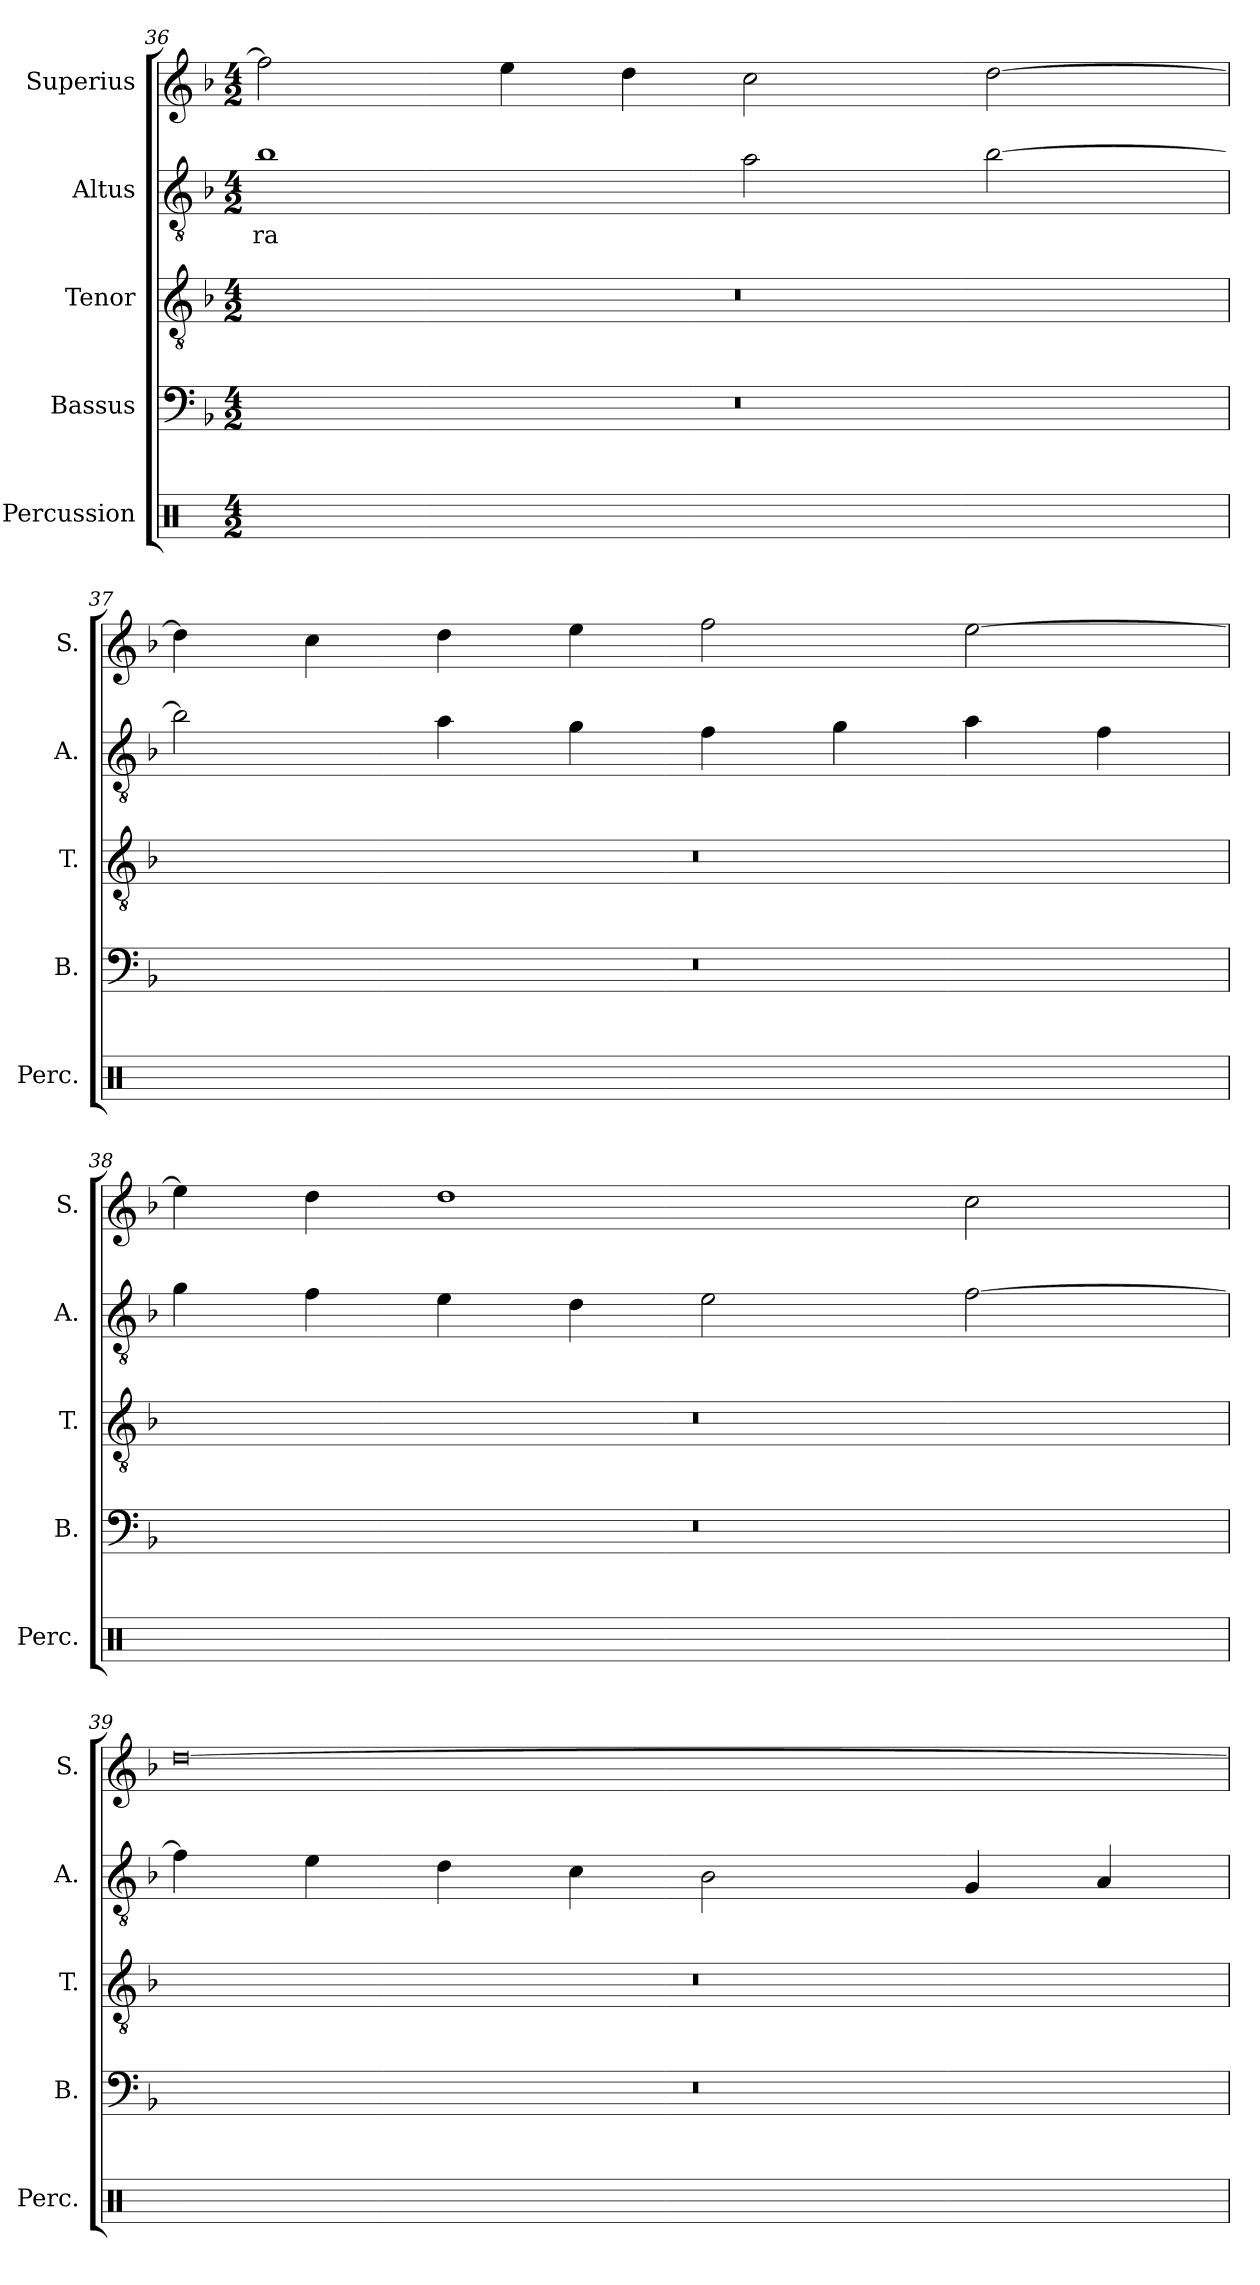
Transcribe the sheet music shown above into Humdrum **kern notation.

**kern	**kern	**kern	**kern	**text	**kern
*part5	*part4	*part3	*part2	*part2	*part1
*staff5	*staff4	*staff3	*staff2	*staff2	*staff1
*I"Percussion	*I"Bassus	*I"Tenor	*I"Altus	*	*I"Superius
*I'Perc.	*I'B.	*I'T.	*I'A.	*	*I'S.
!!LO:LB:g=z
*clefX	*clefF4	*clefGv2	*clefGv2	*	*clefG2
*	*	*ITrd7c12	*ITrd7c12	*	*
*k[]	*k[b-]	*k[b-]	*k[b-]	*	*k[b-]
*C:	*F:	*F:	*F:	*	*F:
*M4/2	*M4/2	*M4/2	*M4/2	*	*M4/2
=36	=36	=36	=36	=36	=36
!	!LO:N:vis=1	!LO:N:vis=1	!	!	!
!	!	!	!	!LO:LY:b:color=#000000	!
16Rei/LLyy	0r	0r	1B-i	-ra	2ffi\]
16Rei/yy	.	.	.	.	.
16Rei/yy	.	.	.	.	.
16Rei/JJyy	.	.	.	.	.
16Rei/LLyy	.	.	.	.	.
16Rei/yy	.	.	.	.	.
16Rei/yy	.	.	.	.	.
16Rei/JJyy	.	.	.	.	.
16Rei/LLyy	.	.	.	.	4eei\
16Rei/yy	.	.	.	.	.
16Rei/yy	.	.	.	.	.
16Rei/JJyy	.	.	.	.	.
16Rei/LLyy	.	.	.	.	4ddi\
16Rei/yy	.	.	.	.	.
16Rei/yy	.	.	.	.	.
16Rei/JJyy	.	.	.	.	.
16Rei/LLyy	.	.	2Ai\	.	2cci\
16Rei/yy	.	.	.	.	.
16Rei/yy	.	.	.	.	.
16Rei/JJyy	.	.	.	.	.
16Rei/LLyy	.	.	.	.	.
16Rei/yy	.	.	.	.	.
16Rei/yy	.	.	.	.	.
16Rei/JJyy	.	.	.	.	.
16Rei/LLyy	.	.	[>2B-i\	.	[>2ddi\
16Rei/yy	.	.	.	.	.
16Rei/yy	.	.	.	.	.
16Rei/JJyy	.	.	.	.	.
16Rei/LLyy	.	.	.	.	.
16Rei/yy	.	.	.	.	.
16Rei/yy	.	.	.	.	.
16Rei/JJyy	.	.	.	.	.
=37	=37	=37	=37	=37	=37
!	!LO:N:vis=1	!LO:N:vis=1	!	!	!
16Rei/LLyy	0r	0r	2B-i\]	.	4ddi\]
16Rei/yy	.	.	.	.	.
16Rei/yy	.	.	.	.	.
16Rei/JJyy	.	.	.	.	.
16Rei/LLyy	.	.	.	.	4cci\
16Rei/yy	.	.	.	.	.
16Rei/yy	.	.	.	.	.
16Rei/JJyy	.	.	.	.	.
16Rei/LLyy	.	.	4Ai\	.	4ddi\
16Rei/yy	.	.	.	.	.
16Rei/yy	.	.	.	.	.
16Rei/JJyy	.	.	.	.	.
16Rei/LLyy	.	.	4Gi\	.	4eei\
16Rei/yy	.	.	.	.	.
16Rei/yy	.	.	.	.	.
16Rei/JJyy	.	.	.	.	.
16Rei/LLyy	.	.	4Fi\	.	2ffi\
16Rei/yy	.	.	.	.	.
16Rei/yy	.	.	.	.	.
16Rei/JJyy	.	.	.	.	.
16Rei/LLyy	.	.	4Gi\	.	.
16Rei/yy	.	.	.	.	.
16Rei/yy	.	.	.	.	.
16Rei/JJyy	.	.	.	.	.
16Rei/LLyy	.	.	4Ai\	.	[>2eei\
16Rei/yy	.	.	.	.	.
16Rei/yy	.	.	.	.	.
16Rei/JJyy	.	.	.	.	.
16Rei/LLyy	.	.	4Fi\	.	.
16Rei/yy	.	.	.	.	.
16Rei/yy	.	.	.	.	.
16Rei/JJyy	.	.	.	.	.
=38	=38	=38	=38	=38	=38
!	!LO:N:vis=1	!LO:N:vis=1	!	!	!
16Rei/LLyy	0r	0r	4Gi\	.	4eei\]
16Rei/yy	.	.	.	.	.
16Rei/yy	.	.	.	.	.
16Rei/JJyy	.	.	.	.	.
16Rei/LLyy	.	.	4Fi\	.	4ddi\
16Rei/yy	.	.	.	.	.
16Rei/yy	.	.	.	.	.
16Rei/JJyy	.	.	.	.	.
16Rei/LLyy	.	.	4Ei\	.	1ddi
16Rei/yy	.	.	.	.	.
16Rei/yy	.	.	.	.	.
16Rei/JJyy	.	.	.	.	.
16Rei/LLyy	.	.	4Di\	.	.
16Rei/yy	.	.	.	.	.
16Rei/yy	.	.	.	.	.
16Rei/JJyy	.	.	.	.	.
16Rei/LLyy	.	.	2Ei\	.	.
16Rei/yy	.	.	.	.	.
16Rei/yy	.	.	.	.	.
16Rei/JJyy	.	.	.	.	.
16Rei/LLyy	.	.	.	.	.
16Rei/yy	.	.	.	.	.
16Rei/yy	.	.	.	.	.
16Rei/JJyy	.	.	.	.	.
16Rei/LLyy	.	.	[>2Fi\	.	2cci\
16Rei/yy	.	.	.	.	.
16Rei/yy	.	.	.	.	.
16Rei/JJyy	.	.	.	.	.
16Rei/LLyy	.	.	.	.	.
16Rei/yy	.	.	.	.	.
16Rei/yy	.	.	.	.	.
16Rei/JJyy	.	.	.	.	.
=39	=39	=39	=39	=39	=39
!	!LO:N:vis=1	!LO:N:vis=1	!	!	!
16Rei/LLyy	0r	0r	4Fi\]	.	[>0ddi
16Rei/yy	.	.	.	.	.
16Rei/yy	.	.	.	.	.
16Rei/JJyy	.	.	.	.	.
16Rei/LLyy	.	.	4Ei\	.	.
16Rei/yy	.	.	.	.	.
16Rei/yy	.	.	.	.	.
16Rei/JJyy	.	.	.	.	.
16Rei/LLyy	.	.	4Di\	.	.
16Rei/yy	.	.	.	.	.
16Rei/yy	.	.	.	.	.
16Rei/JJyy	.	.	.	.	.
16Rei/LLyy	.	.	4Ci\	.	.
16Rei/yy	.	.	.	.	.
16Rei/yy	.	.	.	.	.
16Rei/JJyy	.	.	.	.	.
16Rei/LLyy	.	.	2BB-i\	.	.
16Rei/yy	.	.	.	.	.
16Rei/yy	.	.	.	.	.
16Rei/JJyy	.	.	.	.	.
16Rei/LLyy	.	.	.	.	.
16Rei/yy	.	.	.	.	.
16Rei/yy	.	.	.	.	.
16Rei/JJyy	.	.	.	.	.
16Rei/LLyy	.	.	4GGi/	.	.
16Rei/yy	.	.	.	.	.
16Rei/yy	.	.	.	.	.
16Rei/JJyy	.	.	.	.	.
16Rei/LLyy	.	.	4AAi/	.	.
16Rei/yy	.	.	.	.	.
16Rei/yy	.	.	.	.	.
16Rei/JJyy	.	.	.	.	.
=	=	=	=	=	=
*-	*-	*-	*-	*-	*-
